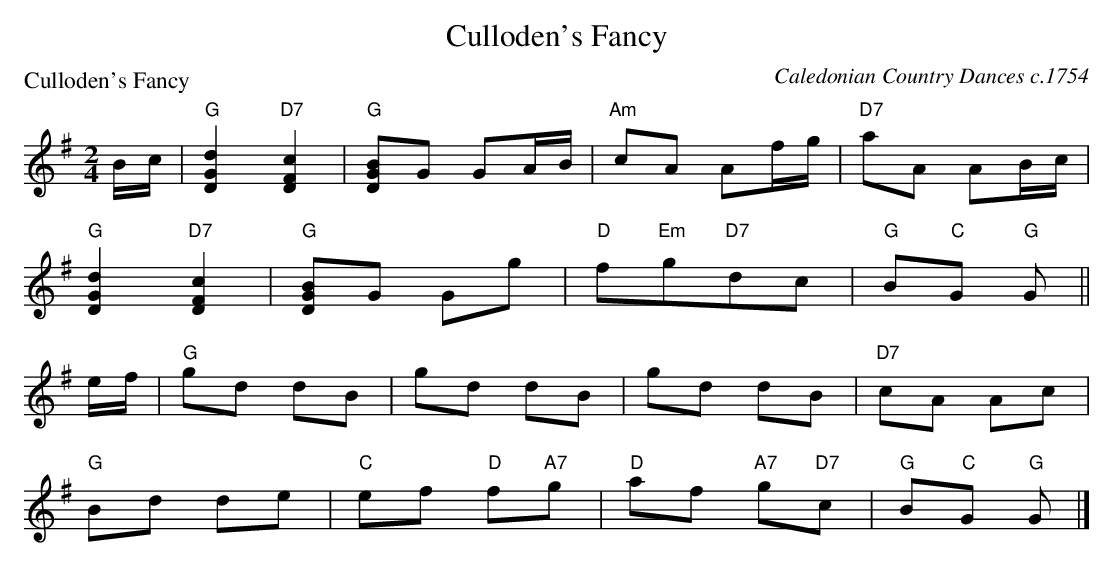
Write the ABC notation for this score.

X:1
T:Culloden's Fancy
P:Culloden's Fancy
C:Caledonian Country Dances c.1754
M:2/4
L:1/8
K:G
B/c/|"G"[d2G2D2] "D7"[c2F2D2]|"G"[BGD]G GA/B/|"Am"cA Af/g/|"D7"aA AB/c/|
 "G"[d2G2D2] "D7"[c2F2D2]|"G"[BGD]G Gg|"D"f"Em"g"D7"dc|"G"B"C"G "G"G||
e/f/|"G"gd dB|gd dB|gd dB|"D7"cA Ac|
 "G"Bd de|"C"ef "D"f"A7"g|"D"af "A7"g"D7"c|"G"B"C"G "G"G|]
